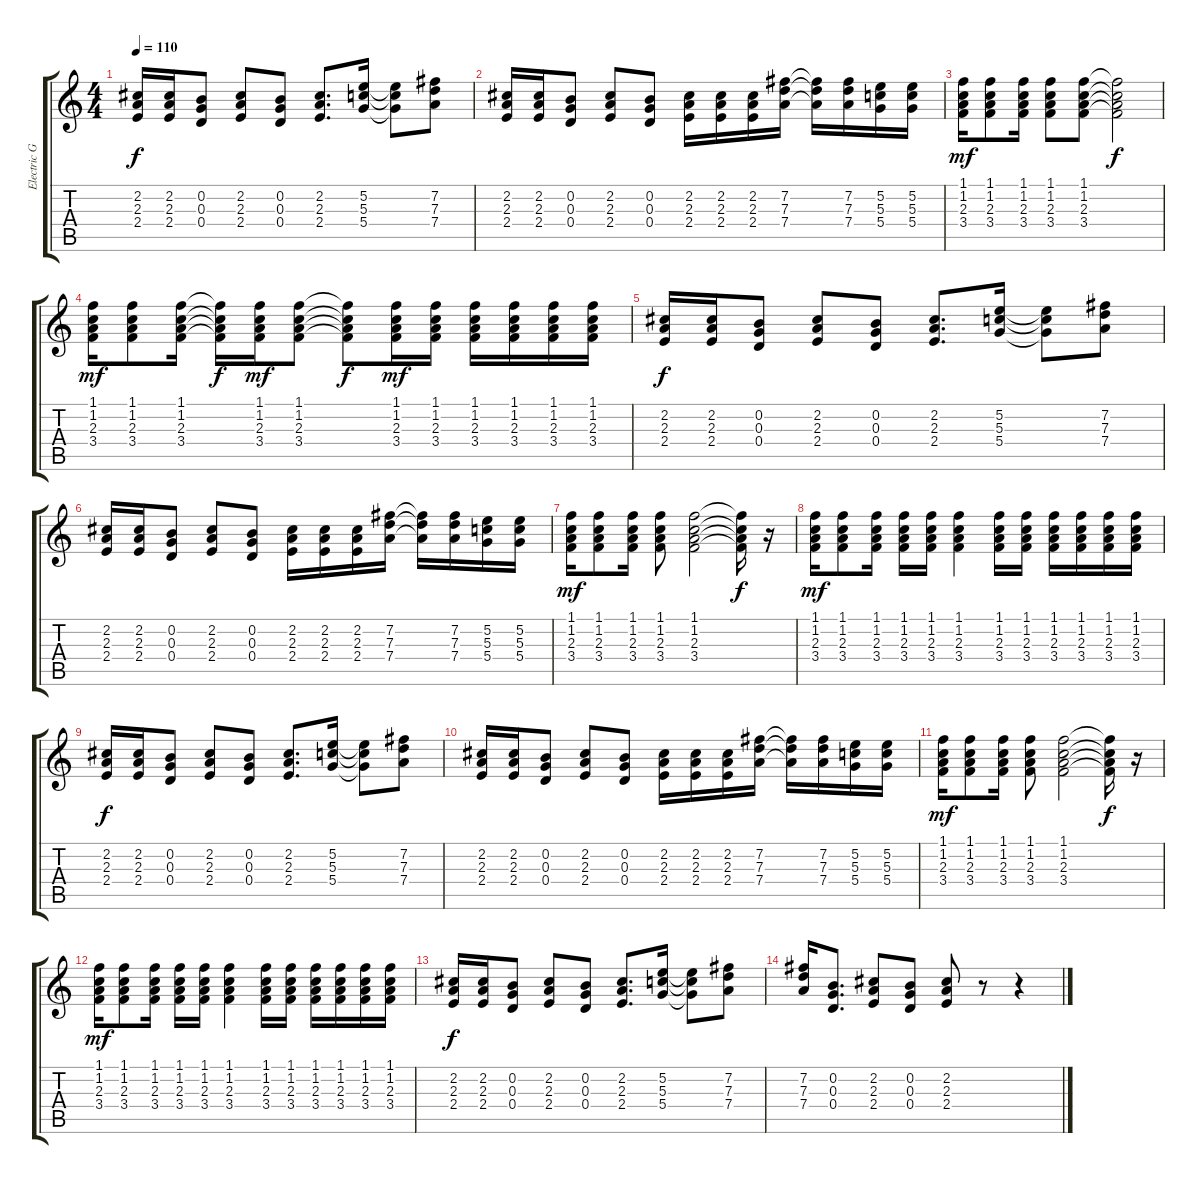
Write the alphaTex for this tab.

\track ("Electric Guitar IV" "Electric G") {instrument overdrivenguitar}
\staff {score tabs}
\tuning (E4 B3 G3 D3 A2 E2) {hide}
\ts (4 4)
\tempo 110
\clef g2
\ks c
(2.2 2.3 2.4).16{dy f} (2.2 2.3 2.4).16 (0.2 0.3 0.4).8 (2.2 2.3 2.4).8 (0.2 0.3 0.4).8 (2.2 2.3 2.4).8{d} (5.2 5.3 5.4).16 (5.2{t} 5.3{t} 5.4{t}).8 (7.2 7.3 7.4).8 |
(2.2 2.3 2.4).16 (2.2 2.3 2.4).16 (0.2 0.3 0.4).8 (2.2 2.3 2.4).8 (0.2 0.3 0.4).8 (2.2 2.3 2.4).16 (2.2 2.3 2.4).16 (2.2 2.3 2.4).16 (7.2 7.3 7.4).16 (7.2{t} 7.3{t} 7.4{t}).16 (7.2 7.3 7.4).16 (5.2 5.3 5.4).16 (5.2 5.3 5.4).16 |
(1.1 1.2 2.3 3.4).16{dy mf} (1.1 1.2 2.3 3.4).8 (1.1 1.2 2.3 3.4).16 (1.1 1.2 2.3 3.4).8 (1.1 1.2 2.3 3.4).8 (1.1{t} 1.2{t} 2.3{t} 3.4{t}).2{dy f} |
(1.1 1.2 2.3 3.4).16{dy mf} (1.1 1.2 2.3 3.4).8 (1.1 1.2 2.3 3.4).16 (1.1{t} 1.2{t} 2.3{t} 3.4{t}).16{dy f} (1.1 1.2 2.3 3.4).16{dy mf} (1.1 1.2 2.3 3.4).8 (1.1{t} 1.2{t} 2.3{t} 3.4{t}).8{dy f} (1.1 1.2 2.3 3.4).16{dy mf} (1.1 1.2 2.3 3.4).16 (1.1 1.2 2.3 3.4).16 (1.1 1.2 2.3 3.4).16 (1.1 1.2 2.3 3.4).16 (1.1 1.2 2.3 3.4).16 |
(2.2 2.3 2.4).16{dy f} (2.2 2.3 2.4).16 (0.2 0.3 0.4).8 (2.2 2.3 2.4).8 (0.2 0.3 0.4).8 (2.2 2.3 2.4).8{d} (5.2 5.3 5.4).16 (5.2{t} 5.3{t} 5.4{t}).8 (7.2 7.3 7.4).8 |
(2.2 2.3 2.4).16 (2.2 2.3 2.4).16 (0.2 0.3 0.4).8 (2.2 2.3 2.4).8 (0.2 0.3 0.4).8 (2.2 2.3 2.4).16 (2.2 2.3 2.4).16 (2.2 2.3 2.4).16 (7.2 7.3 7.4).16 (7.2{t} 7.3{t} 7.4{t}).16 (7.2 7.3 7.4).16 (5.2 5.3 5.4).16 (5.2 5.3 5.4).16 |
(1.1 1.2 2.3 3.4).16{dy mf} (1.1 1.2 2.3 3.4).8 (1.1 1.2 2.3 3.4).16 (1.1 1.2 2.3 3.4).8 (1.1 1.2 2.3 3.4).2 (1.1{t} 1.2{t} 2.3{t} 3.4{t}).16{dy f} r.16 |
(1.1 1.2 2.3 3.4).16{dy mf} (1.1 1.2 2.3 3.4).8 (1.1 1.2 2.3 3.4).16 (1.1 1.2 2.3 3.4).16 (1.1 1.2 2.3 3.4).16 (1.1 1.2 2.3 3.4).4 (1.1 1.2 2.3 3.4).16 (1.1 1.2 2.3 3.4).16 (1.1 1.2 2.3 3.4).16 (1.1 1.2 2.3 3.4).16 (1.1 1.2 2.3 3.4).16 (1.1 1.2 2.3 3.4).16 |
(2.2 2.3 2.4).16{dy f} (2.2 2.3 2.4).16 (0.2 0.3 0.4).8 (2.2 2.3 2.4).8 (0.2 0.3 0.4).8 (2.2 2.3 2.4).8{d} (5.2 5.3 5.4).16 (5.2{t} 5.3{t} 5.4{t}).8 (7.2 7.3 7.4).8 |
(2.2 2.3 2.4).16 (2.2 2.3 2.4).16 (0.2 0.3 0.4).8 (2.2 2.3 2.4).8 (0.2 0.3 0.4).8 (2.2 2.3 2.4).16 (2.2 2.3 2.4).16 (2.2 2.3 2.4).16 (7.2 7.3 7.4).16 (7.2{t} 7.3{t} 7.4{t}).16 (7.2 7.3 7.4).16 (5.2 5.3 5.4).16 (5.2 5.3 5.4).16 |
(1.1 1.2 2.3 3.4).16{dy mf} (1.1 1.2 2.3 3.4).8 (1.1 1.2 2.3 3.4).16 (1.1 1.2 2.3 3.4).8 (1.1 1.2 2.3 3.4).2 (1.1{t} 1.2{t} 2.3{t} 3.4{t}).16{dy f} r.16 |
(1.1 1.2 2.3 3.4).16{dy mf} (1.1 1.2 2.3 3.4).8 (1.1 1.2 2.3 3.4).16 (1.1 1.2 2.3 3.4).16 (1.1 1.2 2.3 3.4).16 (1.1 1.2 2.3 3.4).4 (1.1 1.2 2.3 3.4).16 (1.1 1.2 2.3 3.4).16 (1.1 1.2 2.3 3.4).16 (1.1 1.2 2.3 3.4).16 (1.1 1.2 2.3 3.4).16 (1.1 1.2 2.3 3.4).16 |
(2.2 2.3 2.4).16{dy f} (2.2 2.3 2.4).16 (0.2 0.3 0.4).8 (2.2 2.3 2.4).8 (0.2 0.3 0.4).8 (2.2 2.3 2.4).8{d} (5.2 5.3 5.4).16 (5.2{t} 5.3{t} 5.4{t}).8 (7.2 7.3 7.4).8 |
(7.2 7.3 7.4).16 (0.2 0.3 0.4).8{d} (2.2 2.3 2.4).8 (0.2 0.3 0.4).8 (2.2 2.3 2.4).8 r.8 r.4
